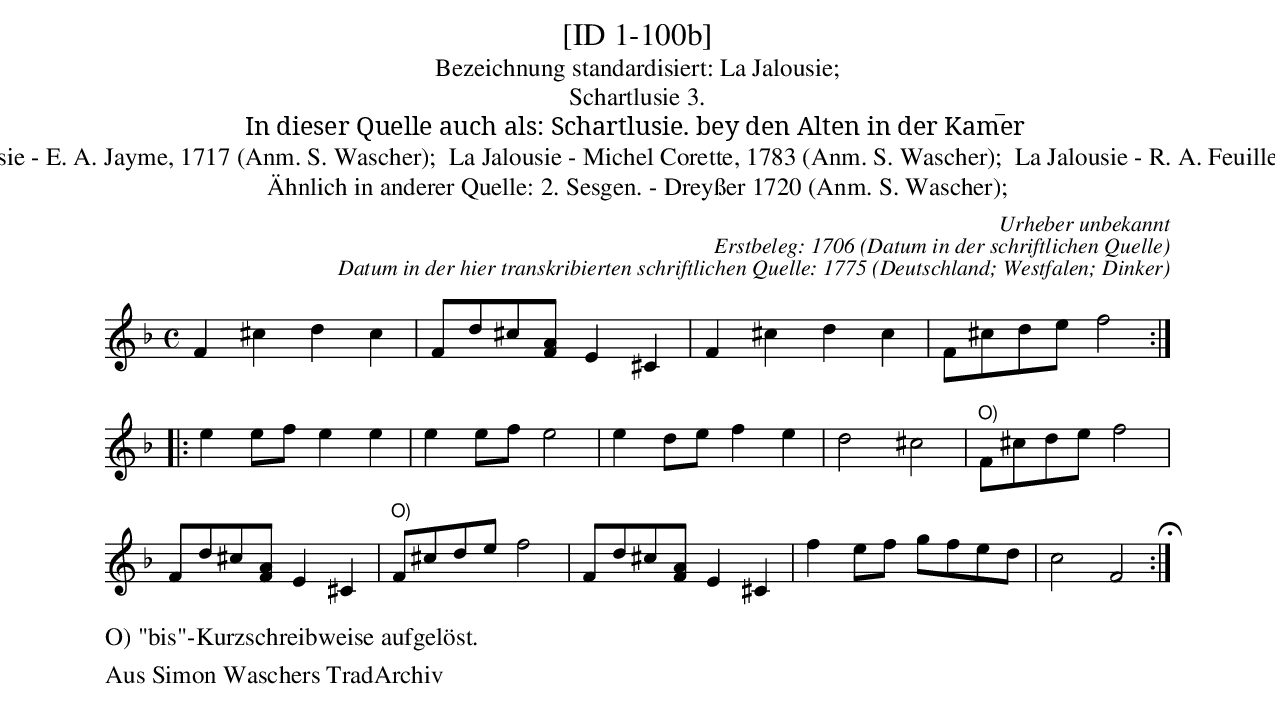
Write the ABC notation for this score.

X:1
T:[ID 1-100b]
T:Bezeichnung standardisiert: La Jalousie;
T:Schartlusie 3.
T:In dieser Quelle auch als: Schartlusie. bey den Alten in der Kam̅er
T:In anderer Quelle: Pannkauken-Tanz - Hs. aus Arendsee (Anm. S. Wascher);  La Jalousie - E. A. Jayme, 1717 (Anm. S. Wascher);  La Jalousie - Michel Corette, 1783 (Anm. S. Wascher);  La Jalousie - R. A. Feuillet, 1706 (Anm. S. Wascher);  Contre Danze 128 - J. de Gruytters 1746 (Anm. Th. Behr)
T:\"Ahnlich in anderer Quelle: 2. Sesgen. - Drey\sser 1720 (Anm. S. Wascher);
C:Urheber unbekannt
C:Erstbeleg: 1706 (Datum in der schriftlichen Quelle)
C:Datum in der hier transkribierten schriftlichen Quelle: 1775
O:Deutschland; Westfalen; Dinker
M:C
L:1/8
K:Dm
F2^c2d2c2 | Fd^c[AF]E2^C2 | F2^c2d2c2 | F^cdef4 ::
e2efe2e2 | e2efe4 | e2def2e2 | d4^c4 | \
"^O)"F^cdef4 | Fd^c[AF]E2^C2 | \
"^O)"F^cdef4 | Fd^c[AF]E2^C2 | f2ef gfed | c4F4 H:|
